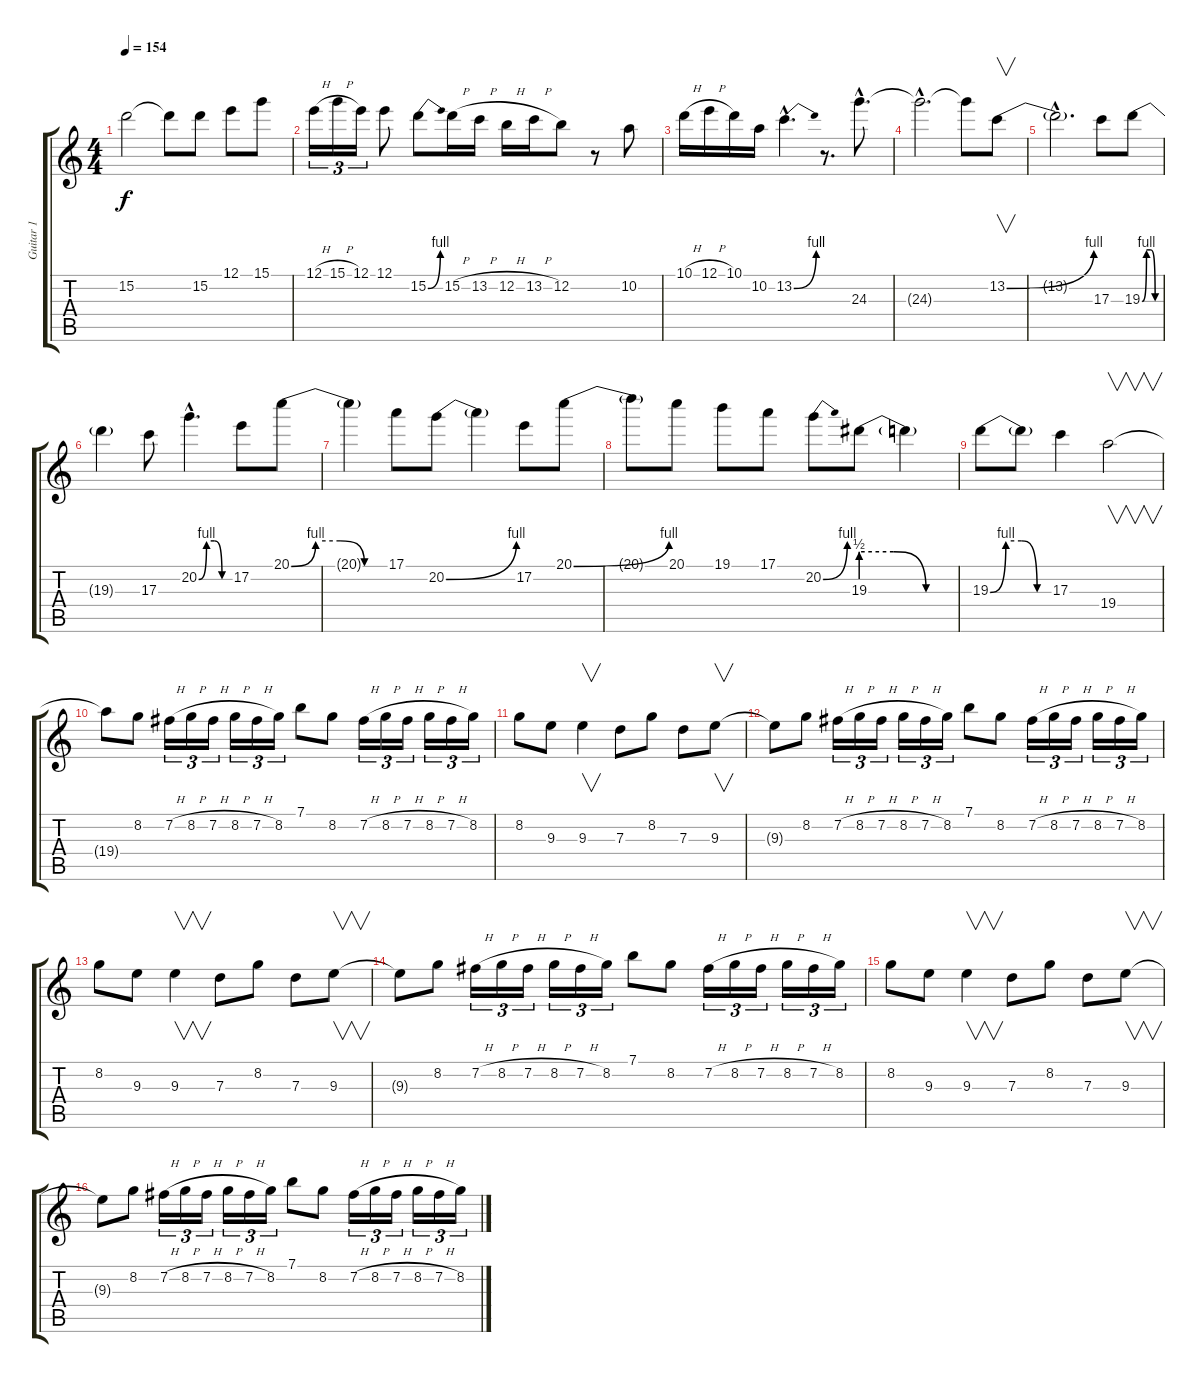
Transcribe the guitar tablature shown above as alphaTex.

\track ("Guitar 1" "Guitar 1") {instrument distortionguitar}
\staff {score tabs}
\tuning (E4 B3 G3 D3 A2 E2) {hide}
\ts (4 4)
\tempo 154
\clef g2
\ks c
15.2{t}.2{dy f} 15.2{t}.8 15.2.8 12.1.8 15.1.8 |
12.1{h}.16{tu (3 2)} 15.1{h}.16{tu (3 2)} 12.1.16{tu (3 2)} 12.1.8 15.2{be (bend 0 0 60 4)}.8 15.2{h}.16 13.2{h}.16 12.2{h}.16 13.2{h}.16 12.2.8 r.8 10.2.8 |
10.1{h}.16 12.1{h}.16 10.1.16 10.2.16 13.2{be (bend 0 0 60 4) hac}.4{d} r.8{d} 24.3{hac}.8{d} |
24.3{hac t}.2{d} 24.3{t}.8 13.2{be (bend 0 0 60 4)}.8{v} |
13.2{hac t}.2{d} 17.3.8 19.3{be (custom 0 0 15 4 30 4 45 0 60 0)}.8 |
19.3{t}.4 17.3.8 20.2{be (custom 0 0 15 4 30 4 45 0 60 0) hac}.4{d} 17.2.8 20.1{be (custom 0 0 15 4 30 4 45 0 60 0)}.8 |
20.1{t}.4 17.1.8 20.2{be (bend 0 0 60 4)}.8 20.2{t}.4 17.2.8 20.1{be (bend 0 0 60 4)}.8 |
20.1{t}.8 20.1.8 19.1.8 17.1.8 20.2{be (bend 0 0 60 4)}.8 19.3{be (custom 0 2 20 2 40 0 60 0)}.8 19.3{t}.4 |
19.3{be (custom 0 0 15 4 30 4 45 0 60 0)}.8 19.3{t}.8 17.3.4 19.4.2{v} |
19.4{t}.8{volume 14 balance 0} 8.2.8 7.2{h}.16{tu (3 2)} 8.2{h}.16{tu (3 2)} 7.2{h}.16{tu (3 2)} 8.2{h}.16{tu (3 2)} 7.2{h}.16{tu (3 2)} 8.2.16{tu (3 2)} 7.1.8 8.2.8 7.2{h}.16{tu (3 2)} 8.2{h}.16{tu (3 2)} 7.2{h}.16{tu (3 2)} 8.2{h}.16{tu (3 2)} 7.2{h}.16{tu (3 2)} 8.2.16{tu (3 2)} |
8.2.8 9.3.8 9.3.4{v} 7.3.8 8.2.8 7.3.8 9.3.8{v} |
9.3{t}.8 8.2.8 7.2{h}.16{tu (3 2)} 8.2{h}.16{tu (3 2)} 7.2{h}.16{tu (3 2)} 8.2{h}.16{tu (3 2)} 7.2{h}.16{tu (3 2)} 8.2.16{tu (3 2)} 7.1.8 8.2.8 7.2{h}.16{tu (3 2)} 8.2{h}.16{tu (3 2)} 7.2{h}.16{tu (3 2)} 8.2{h}.16{tu (3 2)} 7.2{h}.16{tu (3 2)} 8.2.16{tu (3 2)} |
8.2.8 9.3.8 9.3.4{v} 7.3.8 8.2.8 7.3.8 9.3.8{v} |
9.3{t}.8 8.2.8 7.2{h}.16{tu (3 2)} 8.2{h}.16{tu (3 2)} 7.2{h}.16{tu (3 2)} 8.2{h}.16{tu (3 2)} 7.2{h}.16{tu (3 2)} 8.2.16{tu (3 2)} 7.1.8 8.2.8 7.2{h}.16{tu (3 2)} 8.2{h}.16{tu (3 2)} 7.2{h}.16{tu (3 2)} 8.2{h}.16{tu (3 2)} 7.2{h}.16{tu (3 2)} 8.2.16{tu (3 2)} |
8.2.8 9.3.8 9.3.4{v} 7.3.8 8.2.8 7.3.8 9.3.8{v} |
9.3{t}.8 8.2.8 7.2{h}.16{tu (3 2)} 8.2{h}.16{tu (3 2)} 7.2{h}.16{tu (3 2)} 8.2{h}.16{tu (3 2)} 7.2{h}.16{tu (3 2)} 8.2.16{tu (3 2)} 7.1.8 8.2.8 7.2{h}.16{tu (3 2)} 8.2{h}.16{tu (3 2)} 7.2{h}.16{tu (3 2)} 8.2{h}.16{tu (3 2)} 7.2{h}.16{tu (3 2)} 8.2.16{tu (3 2)}
